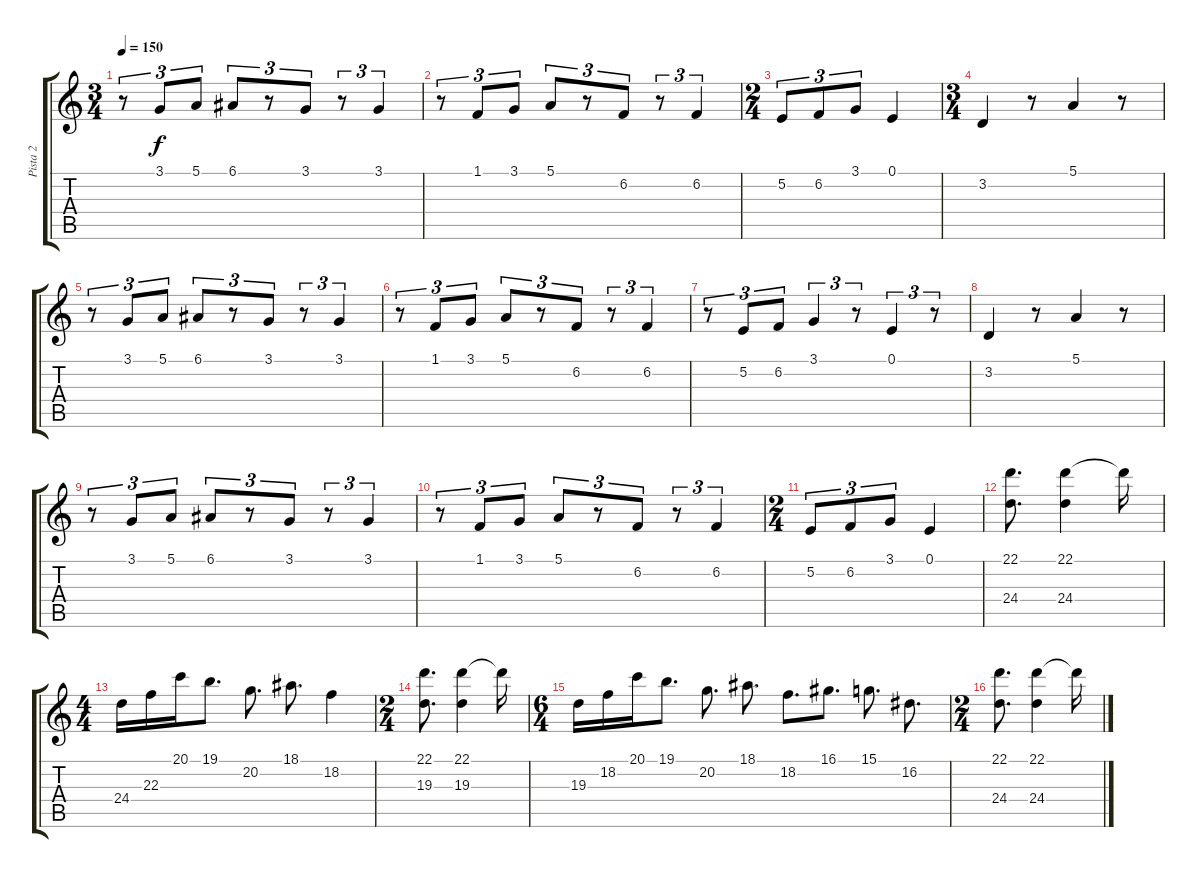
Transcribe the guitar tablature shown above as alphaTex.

\track ("Pista 2" "Pista 2") {instrument flute}
\staff {score tabs}
\tuning (E4 B3 G3 D3 A2 E2) {hide}
\ts (3 4)
\tempo 150
\clef g2
\ks c
r.8{tu (3 2) dy f} 3.1.8{tu (3 2)} 5.1.8{tu (3 2)} 6.1.8{tu (3 2)} r.8{tu (3 2)} 3.1.8{tu (3 2)} r.8{tu (3 2)} 3.1.4{tu (3 2)} |
r.8{tu (3 2)} 1.1.8{tu (3 2)} 3.1.8{tu (3 2)} 5.1.8{tu (3 2)} r.8{tu (3 2)} 6.2.8{tu (3 2)} r.8{tu (3 2)} 6.2.4{tu (3 2)} |
\ts (2 4)
5.2.8{tu (3 2)} 6.2.8{tu (3 2)} 3.1.8{tu (3 2)} 0.1.4 |
\ts (3 4)
3.2.4{volume 10} r.8 5.1.4 r.8 |
r.8{tu (3 2)} 3.1.8{tu (3 2)} 5.1.8{tu (3 2)} 6.1.8{tu (3 2)} r.8{tu (3 2)} 3.1.8{tu (3 2)} r.8{tu (3 2)} 3.1.4{tu (3 2)} |
r.8{tu (3 2)} 1.1.8{tu (3 2)} 3.1.8{tu (3 2)} 5.1.8{tu (3 2)} r.8{tu (3 2)} 6.2.8{tu (3 2)} r.8{tu (3 2)} 6.2.4{tu (3 2)} |
r.8{tu (3 2)} 5.2.8{tu (3 2)} 6.2.8{tu (3 2)} 3.1.4{tu (3 2)} r.8{tu (3 2)} 0.1.4{tu (3 2)} r.8{tu (3 2)} |
3.2.4 r.8 5.1.4 r.8 |
r.8{tu (3 2)} 3.1.8{tu (3 2)} 5.1.8{tu (3 2)} 6.1.8{tu (3 2)} r.8{tu (3 2)} 3.1.8{tu (3 2)} r.8{tu (3 2)} 3.1.4{tu (3 2)} |
r.8{tu (3 2)} 1.1.8{tu (3 2)} 3.1.8{tu (3 2)} 5.1.8{tu (3 2)} r.8{tu (3 2)} 6.2.8{tu (3 2)} r.8{tu (3 2)} 6.2.4{tu (3 2)} |
\ts (2 4)
5.2.8{tu (3 2)} 6.2.8{tu (3 2)} 3.1.8{tu (3 2)} 0.1.4 |
(22.1 24.4).8{d} (22.1 24.4).4 22.1{t}.16 |
\ts (4 4)
24.4.16 22.3.16 20.1.16 19.1.8{d} 20.2.8{d} 18.1.8{d} 18.2.4 |
\ts (2 4)
(22.1 19.3).8{d} (22.1 19.3).4 22.1{t}.16 |
\ts (6 4)
19.3.16 18.2.16 20.1.16 19.1.8{d} 20.2.8{d} 18.1.8{d} 18.2.8{d} 16.1.8{d} 15.1.8{d} 16.2.8{d} |
\ts (2 4)
(22.1 24.4).8{d} (22.1 24.4).4 22.1{t}.16
